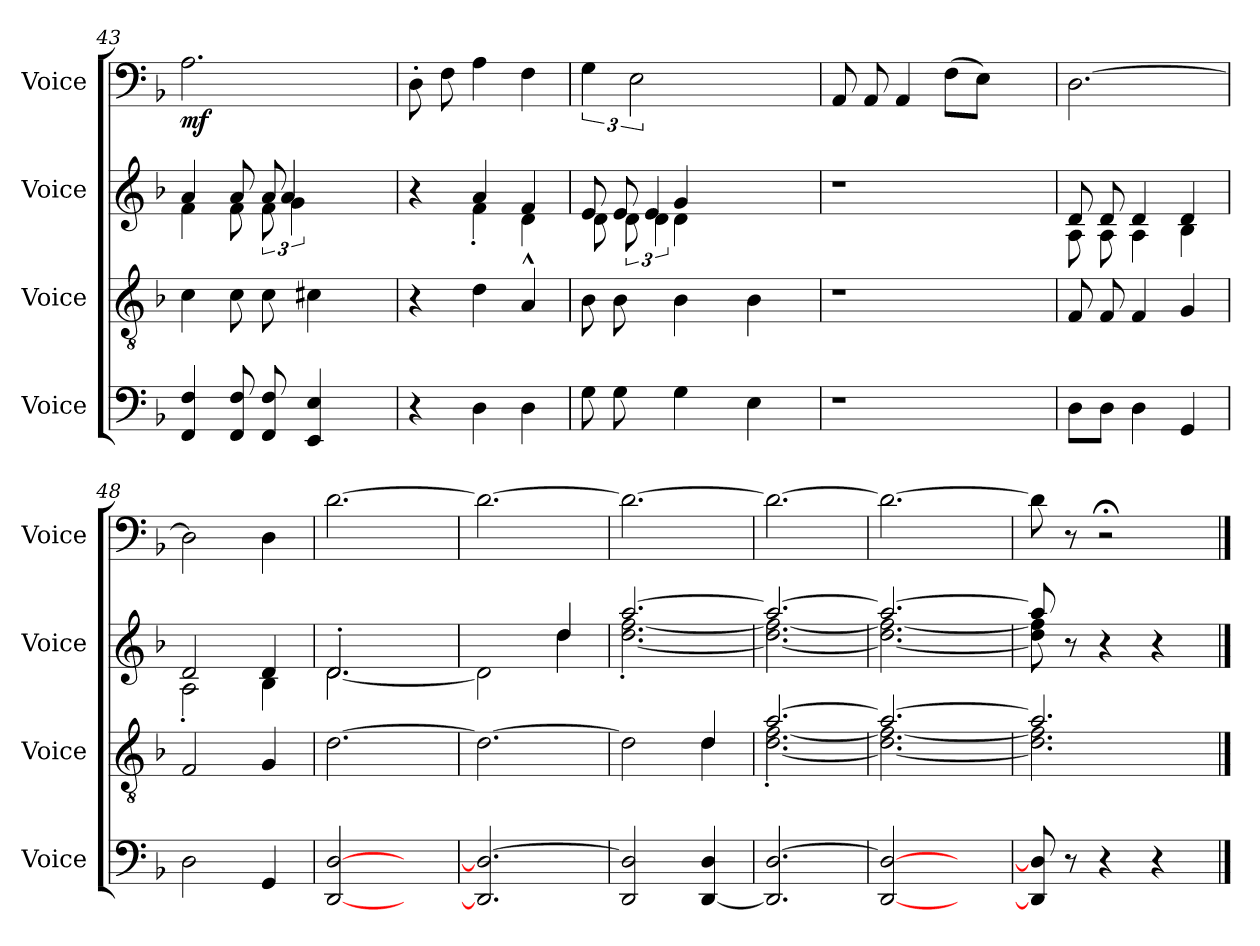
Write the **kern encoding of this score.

**kern	**kern	**kern	**kern	**dynam
*part4	*part3	*part2	*part1	*part1
*staff4	*staff3	*staff2	*staff1	*staff1
*I"Voice	*I"Voice	*I"Voice	*I"Voice	*
*I'Voice	*I'Voice	*I'Voice	*I'Voice	*
*clefF4	*clefGv2	*clefG2	*clefF4	*
*k[b-]	*k[b-]	*k[b-]	*k[b-]	*
=43	=43	=43	=43	=43
*	*	*^	*	*
*	*	*	*^	*	*
!	!	!	!	!	!	!LO:DY:b
4FF/ 4F/	4c\	4a/	4f\	24%11ryy	2.A\	mf
8FF/ 8F/	8c\	8a/	8f\	.	.	.
8FF/ 8F/	8c\	8a/	12f\	.	.	.
.	.	.	6g\	4a/	.	.
4EE/ 4E/	4c#X\	24ryy	.	.	.	.
.	.	24%5ryy	.	.	.	.
.	.	.	24ryy	.	.	.
.	.	.	12ryy	.	.	.
.	.	.	.	24ryy	.	.
*	*	*	*v	*v	*	*
=44	=44	=44	=44	=44	=44
4r	4r	4r	4ryy	8D'<\	.
.	.	.	.	8F\	.
4D\	4d\	4a/	4f'<\	4A\	.
4D\	4A^^>/	4f/	4d\	4F\	.
!!LO:LB:g=z
=45	=45	=45	=45	=45	=45
*	*	*^	*^	*	*
8G\	8B-\	8e/	8d\	24%5ryy	4ryy	6G\	.
8G\	8B-\	8e/	12d\	.	.	.	.
.	.	.	.	.	.	3E\	.
.	.	.	6d\	4e/	.	.	.
4G\	4B-\	4g/	.	.	4d\	.	.
.	.	.	4ryy	.	.	.	.
.	.	.	.	4ryy	.	.	.
4E\	4B-\	4ryy	.	.	4ryy	4ryy	.
.	.	.	8ryy	.	.	.	.
.	.	.	.	24ryy	.	.	.
*	*	*v	*v	*v	*v	*	*
=46	=46	=46	=46	=46
1rF	1rd	1rdd	8AA/	.
.	.	.	8AA/	.
.	.	.	4AA/	.
.	.	.	(>8F\L	.
.	.	.	8E\J)	.
.	.	.	4ryy	.
=47	=47	=47	=47	=47
*	*	*^	*	*
8D\L	8F/	8d/	8A\	[>2.D\	.
8D\J	8F/	8d/	8A\	.	.
4D\	4F/	4d/	4A\	.	.
4GG/	4G/	4d/	4B-\	.	.
=48	=48	=48	=48	=48	=48
2D\	2F/	2d/	2A'<\	2D\]	.
4GG/	4G/	4d/	4B-\	4D\	.
!!LO:LB:g=z
=49	=49	=49	=49	=49	=49
[<2DD/ [>2D/	[>2.d\	2.d'>/	[<2.d\	[>2.d\	.
4ryy	.	.	.	.	.
=50	=50	=50	=50	=50	=50
2.DD/] 2.D/_>	2.d\_>	2ryy	2d\]	2.d\_>	.
.	.	4dd/	4dd\	.	.
=51	=51	=51	=51	=51	=51
*	*^	*	*	*	*
2DD/ 2D/]	2d\]	2ryy	[>2.aa/	[<2.dd\'< [<2.ff\'<	2.d\_	.
[<4DD/ 4D/	4d\	4d/	.	.	.	.
=52	=52	=52	=52	=52	=52	=52
2.DD/] [>2.D/	[>2.a/	[<2.d\'< [<2.f\'<	2.aa/_	2.dd\_ 2.ff\_<	2.d\_	.
=53	=53	=53	=53	=53	=53	=53
[<2DD/ 2D/_	2.a/_	2.d\_ 2.f\_	2.aa/_	2.dd\_ 2.ff\_	2.d\_	.
4ryy	.	.	.	.	.	.
=54	=54	=54	=54	=54	=54	=54
8DD/] 8D/]	2.a/]	2.d\] 2.f\]	8aa/]	8dd\] 8ff\]	8d\]	.
8r	.	.	2ryy	8r	8r	.
4r	.	.	.	4r	2r;<	.
4r	.	.	.	4r	.	.
.	.	.	8ryy	.	.	.
*	*v	*v	*	*	*	*
*	*	*v	*v	*	*
==	==	==	==	==
*-	*-	*-	*-	*-
